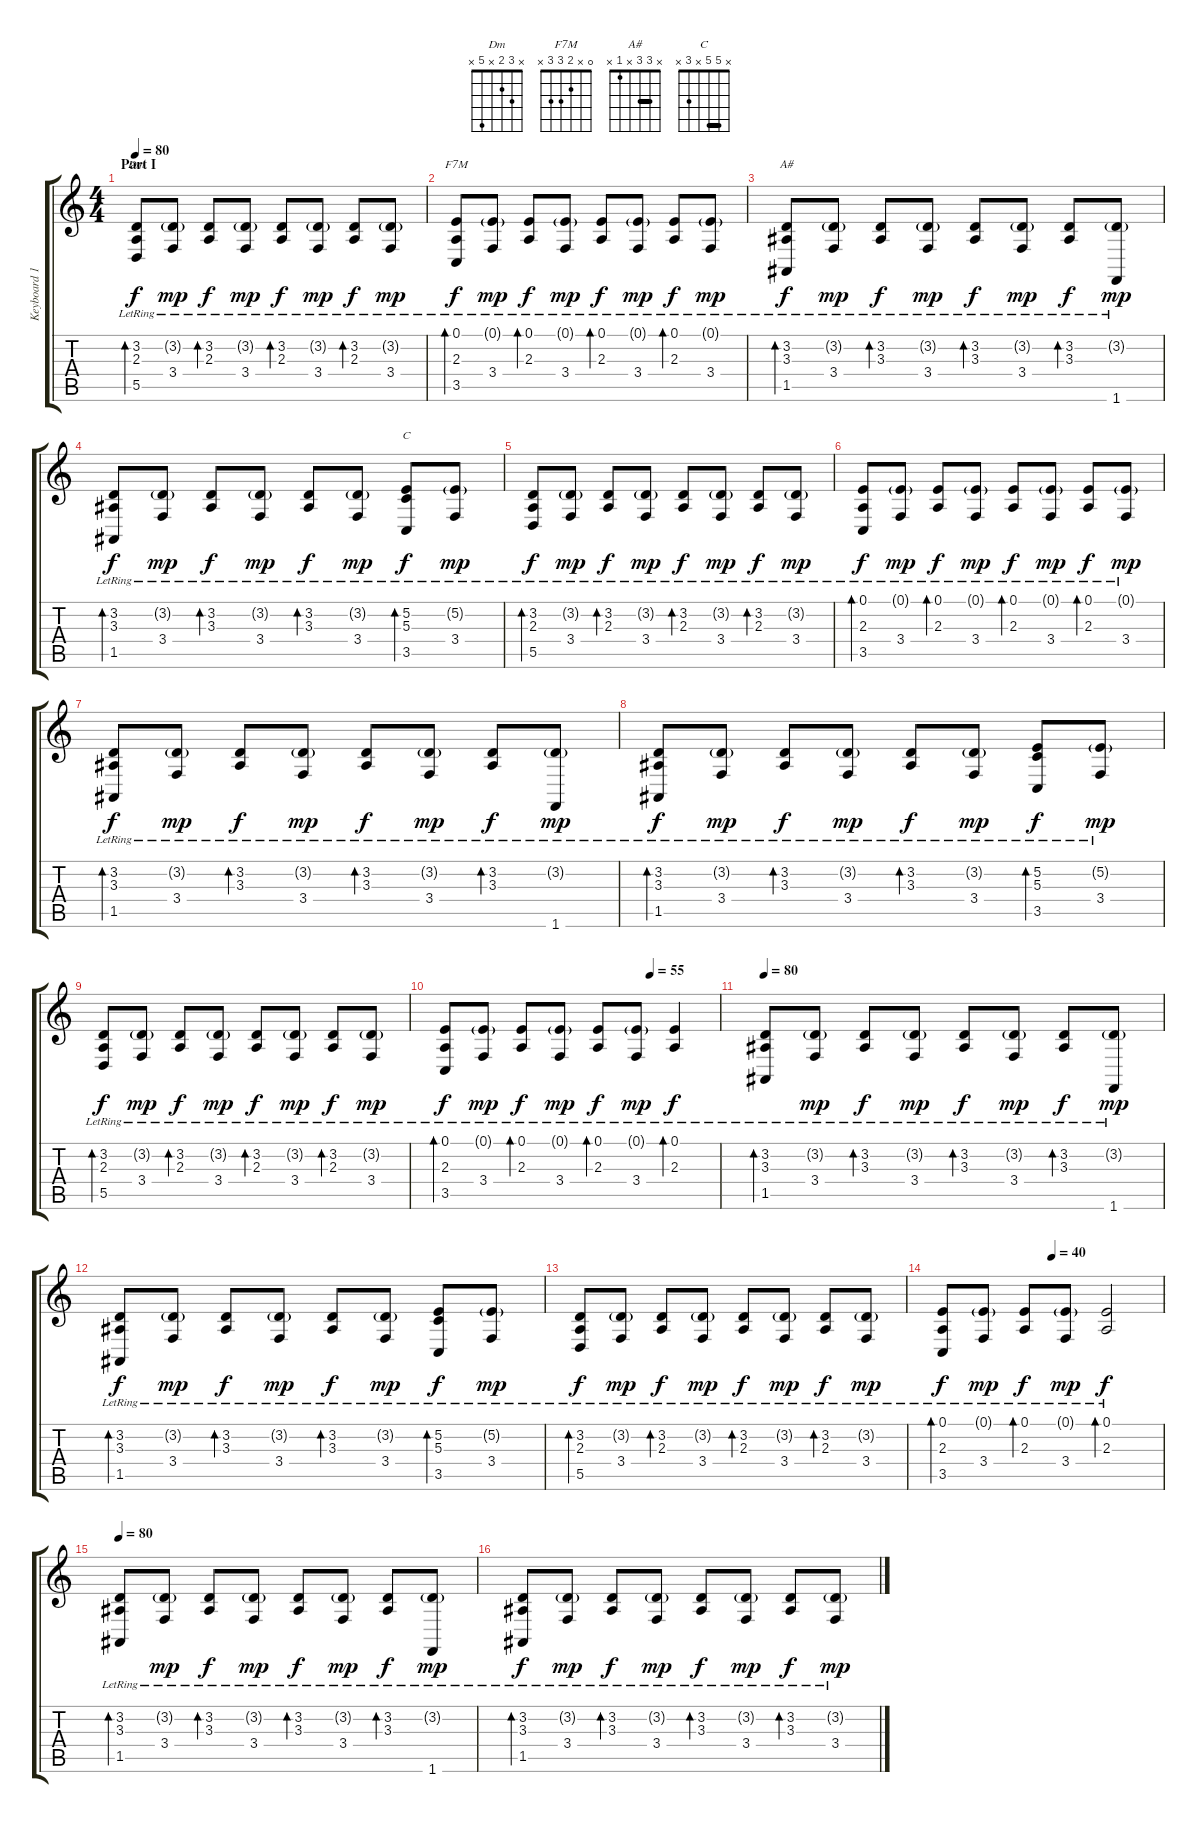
\track ("Keyboard 1" "Keyboard 1") {instrument harpsichord}
\staff {score tabs}
\tuning (E4 B3 G3 D3 A2 E2) {hide}
\chord ("Dm" x 3 2 x 5 x)
\chord ("F7M" 0 x 2 3 3 x)
\chord ("A#" x 3 3 x 1 x) {barre 3}
\chord ("C" x 5 5 x 3 x) {barre 5}
\ts (4 4)
\section ("" "Part I")
\tempo 80
\clef g2
\ks c
(3.2{lr} 2.3{lr} 5.5{lr}).8{bd 120 ch "Dm" dy f instrument harpsichord} (3.2{g lr} 3.4{lr}).8{dy mp} (3.2{lr} 2.3{lr}).8{bd 120 dy f} (3.2{g lr} 3.4{lr}).8{dy mp} (3.2{lr} 2.3{lr}).8{bd 120 dy f} (3.2{g lr} 3.4{lr}).8{dy mp} (3.2{lr} 2.3{lr}).8{bd 120 dy f} (3.2{g lr} 3.4{lr}).8{dy mp} |
(0.1{lr} 2.3{lr} 3.5{lr}).8{bd 120 ch "F7M" dy f} (0.1{g lr} 3.4{lr}).8{dy mp} (0.1{lr} 2.3{lr}).8{bd 120 dy f} (0.1{g lr} 3.4{lr}).8{dy mp} (0.1{lr} 2.3{lr}).8{bd 120 dy f} (0.1{g lr} 3.4{lr}).8{dy mp} (0.1{lr} 2.3{lr}).8{bd 120 dy f} (0.1{g lr} 3.4{lr}).8{dy mp} |
(3.2{lr} 3.3{lr} 1.5{lr}).8{bd 120 ch "A#" dy f} (3.2{g lr} 3.4{lr}).8{dy mp} (3.2{lr} 3.3{lr}).8{bd 120 dy f} (3.2{g lr} 3.4{lr}).8{dy mp} (3.2{lr} 3.3{lr}).8{bd 120 dy f} (3.2{g lr} 3.4{lr}).8{dy mp} (3.2{lr} 3.3{lr}).8{bd 120 dy f} (3.2{g lr} 1.6{lr}).8{dy mp} |
(3.2{lr} 3.3{lr} 1.5{lr}).8{bd 120 dy f} (3.2{g lr} 3.4{lr}).8{dy mp} (3.2{lr} 3.3{lr}).8{bd 120 dy f} (3.2{g lr} 3.4{lr}).8{dy mp} (3.2{lr} 3.3{lr}).8{bd 120 dy f} (3.2{g lr} 3.4{lr}).8{dy mp} (5.2{lr} 5.3{lr} 3.5{lr}).8{bd 120 ch "C" dy f} (5.2{g lr} 3.4{lr}).8{dy mp} |
(3.2{lr} 2.3{lr} 5.5{lr}).8{bd 120 dy f} (3.2{g lr} 3.4{lr}).8{dy mp} (3.2{lr} 2.3{lr}).8{bd 120 dy f} (3.2{g lr} 3.4{lr}).8{dy mp} (3.2{lr} 2.3{lr}).8{bd 120 dy f} (3.2{g lr} 3.4{lr}).8{dy mp} (3.2{lr} 2.3{lr}).8{bd 120 dy f} (3.2{g lr} 3.4{lr}).8{dy mp} |
(0.1{lr} 2.3{lr} 3.5{lr}).8{bd 120 dy f} (0.1{g lr} 3.4{lr}).8{dy mp} (0.1{lr} 2.3{lr}).8{bd 120 dy f} (0.1{g lr} 3.4{lr}).8{dy mp} (0.1{lr} 2.3{lr}).8{bd 120 dy f} (0.1{g lr} 3.4{lr}).8{dy mp} (0.1{lr} 2.3{lr}).8{bd 120 dy f} (0.1{g lr} 3.4{lr}).8{dy mp} |
(3.2{lr} 3.3{lr} 1.5{lr}).8{bd 120 dy f} (3.2{g lr} 3.4{lr}).8{dy mp} (3.2{lr} 3.3{lr}).8{bd 120 dy f} (3.2{g lr} 3.4{lr}).8{dy mp} (3.2{lr} 3.3{lr}).8{bd 120 dy f} (3.2{g lr} 3.4{lr}).8{dy mp} (3.2{lr} 3.3{lr}).8{bd 120 dy f} (3.2{g lr} 1.6{lr}).8{dy mp} |
(3.2{lr} 3.3{lr} 1.5{lr}).8{bd 120 dy f} (3.2{g lr} 3.4{lr}).8{dy mp} (3.2{lr} 3.3{lr}).8{bd 120 dy f} (3.2{g lr} 3.4{lr}).8{dy mp} (3.2{lr} 3.3{lr}).8{bd 120 dy f} (3.2{g lr} 3.4{lr}).8{dy mp} (5.2{lr} 5.3{lr} 3.5{lr}).8{bd 120 dy f} (5.2{g lr} 3.4{lr}).8{dy mp} |
(3.2{lr} 2.3{lr} 5.5{lr}).8{bd 120 dy f} (3.2{g lr} 3.4{lr}).8{dy mp} (3.2{lr} 2.3{lr}).8{bd 120 dy f} (3.2{g lr} 3.4{lr}).8{dy mp} (3.2{lr} 2.3{lr}).8{bd 120 dy f} (3.2{g lr} 3.4{lr}).8{dy mp} (3.2{lr} 2.3{lr}).8{bd 120 dy f} (3.2{g lr} 3.4{lr}).8{dy mp} |
\tempo (55 0.75)
(0.1{lr} 2.3{lr} 3.5{lr}).8{bd 120 dy f} (0.1{g lr} 3.4{lr}).8{dy mp} (0.1{lr} 2.3{lr}).8{bd 120 dy f} (0.1{g lr} 3.4{lr}).8{dy mp} (0.1{lr} 2.3{lr}).8{bd 120 dy f} (0.1{g lr} 3.4{lr}).8{dy mp} (0.1{lr} 2.3{lr}).4{bd 120 dy f} |
\tempo 80
(3.2{lr} 3.3{lr} 1.5{lr}).8{bd 120} (3.2{g lr} 3.4{lr}).8{dy mp} (3.2{lr} 3.3{lr}).8{bd 120 dy f} (3.2{g lr} 3.4{lr}).8{dy mp} (3.2{lr} 3.3{lr}).8{bd 120 dy f} (3.2{g lr} 3.4{lr}).8{dy mp} (3.2{lr} 3.3{lr}).8{bd 120 dy f} (3.2{g lr} 1.6{lr}).8{dy mp} |
(3.2{lr} 3.3{lr} 1.5{lr}).8{bd 120 dy f} (3.2{g lr} 3.4{lr}).8{dy mp} (3.2{lr} 3.3{lr}).8{bd 120 dy f} (3.2{g lr} 3.4{lr}).8{dy mp} (3.2{lr} 3.3{lr}).8{bd 120 dy f} (3.2{g lr} 3.4{lr}).8{dy mp} (5.2{lr} 5.3{lr} 3.5{lr}).8{bd 120 dy f} (5.2{g lr} 3.4{lr}).8{dy mp} |
(3.2{lr} 2.3{lr} 5.5{lr}).8{bd 120 dy f} (3.2{g lr} 3.4{lr}).8{dy mp} (3.2{lr} 2.3{lr}).8{bd 120 dy f} (3.2{g lr} 3.4{lr}).8{dy mp} (3.2{lr} 2.3{lr}).8{bd 120 dy f} (3.2{g lr} 3.4{lr}).8{dy mp} (3.2{lr} 2.3{lr}).8{bd 120 dy f} (3.2{g lr} 3.4{lr}).8{dy mp} |
\tempo (40 0.5)
(0.1{lr} 2.3{lr} 3.5{lr}).8{bd 120 dy f} (0.1{g lr} 3.4{lr}).8{dy mp} (0.1{lr} 2.3{lr}).8{bd 120 dy f} (0.1{g lr} 3.4{lr}).8{dy mp} (0.1{lr} 2.3{lr}).2{bd 120 dy f} |
\tempo 80
(3.2{lr} 3.3{lr} 1.5{lr}).8{bd 120} (3.2{g lr} 3.4{lr}).8{dy mp} (3.2{lr} 3.3{lr}).8{bd 120 dy f} (3.2{g lr} 3.4{lr}).8{dy mp} (3.2{lr} 3.3{lr}).8{bd 120 dy f} (3.2{g lr} 3.4{lr}).8{dy mp} (3.2{lr} 3.3{lr}).8{bd 120 dy f} (3.2{g lr} 1.6{lr}).8{dy mp} |
(3.2{lr} 3.3{lr} 1.5{lr}).8{bd 120 dy f} (3.2{g lr} 3.4{lr}).8{dy mp} (3.2{lr} 3.3{lr}).8{bd 120 dy f} (3.2{g lr} 3.4{lr}).8{dy mp} (3.2{lr} 3.3{lr}).8{bd 120 dy f} (3.2{g lr} 3.4{lr}).8{dy mp} (3.2{lr} 3.3{lr}).8{bd 120 dy f} (3.2{g lr} 3.4{lr}).8{dy mp}
